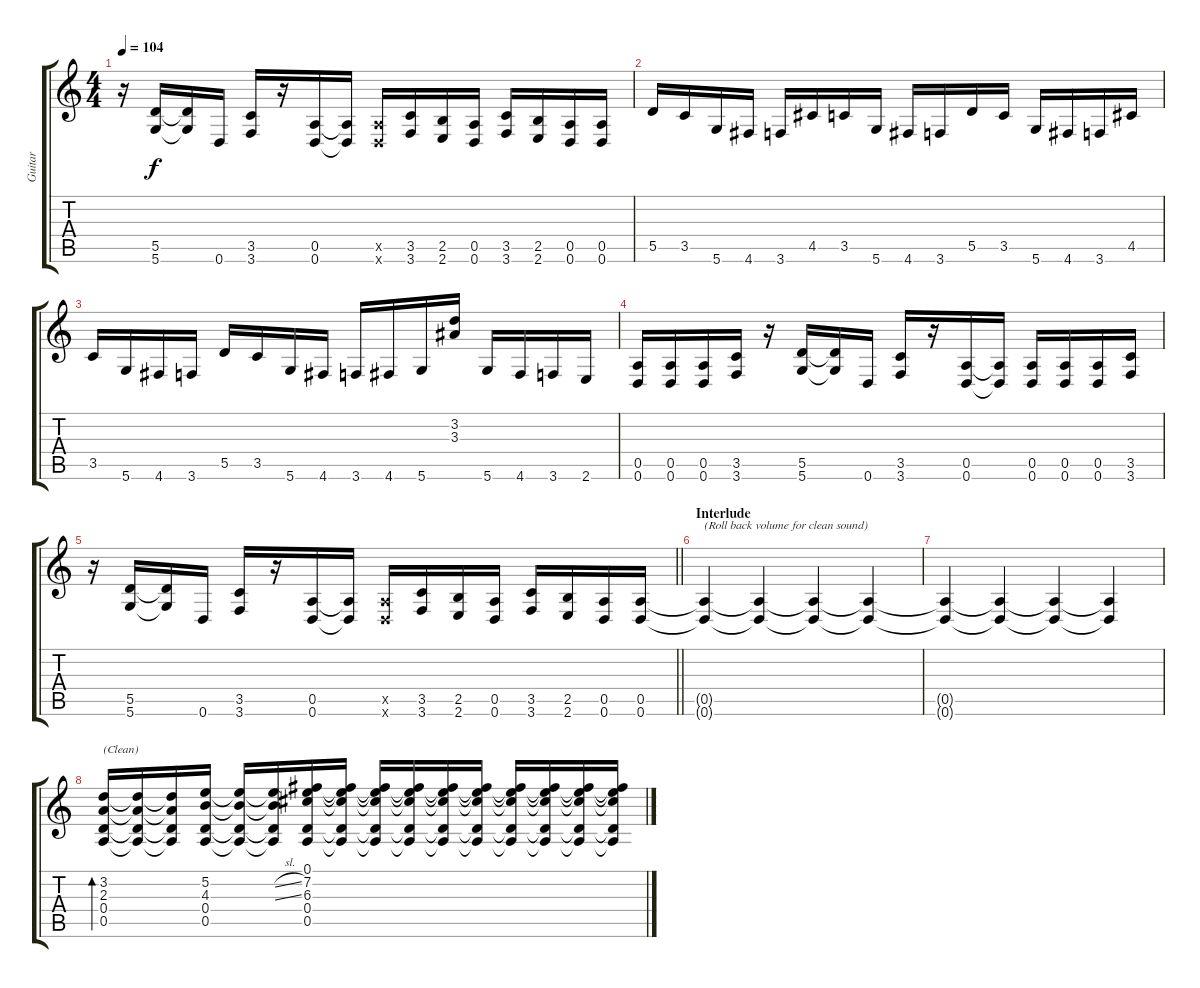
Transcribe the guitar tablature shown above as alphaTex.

\track ("Guitar" "Guitar") {instrument overdrivenguitar}
\staff {score tabs}
\tuning (E4 B3 G3 D3 A2 D2) {hide}
\ts (4 4)
\tempo 104
\clef g2
\ks c
r.16{dy f} (5.5 5.6).16 (5.5{t} 5.6{t}).16 0.6.16 (3.5 3.6).16 r.16 (0.5 0.6).16 (0.5{t} 0.6{t}).16 (0.5{x} 0.6{x}).16 (3.5 3.6).16 (2.5 2.6).16 (0.5 0.6).16 (3.5 3.6).16 (2.5 2.6).16 (0.5 0.6).16 (0.5 0.6).16 |
5.5.16 3.5.16 5.6.16 4.6.16 3.6.16 4.5.16 3.5.16 5.6.16 4.6.16 3.6.16 5.5.16 3.5.16 5.6.16 4.6.16 3.6.16 4.5.16 |
3.5.16 5.6.16 4.6.16 3.6.16 5.5.16 3.5.16 5.6.16 4.6.16 3.6.16 4.6.16 5.6.16 (3.2 3.3).16 5.6.16 4.6.16 3.6.16 2.6.16 |
(0.5 0.6).16 (0.5 0.6).16 (0.5 0.6).16 (3.5 3.6).16 r.16 (5.5 5.6).16 (5.5{t} 5.6{t}).16 0.6.16 (3.5 3.6).16 r.16 (0.5 0.6).16 (0.5{t} 0.6{t}).16 (0.5 0.6).16 (0.5 0.6).16 (0.5 0.6).16 (3.5 3.6).16 |
\barLineRight lightlight
r.16 (5.5 5.6).16 (5.5{t} 5.6{t}).16 0.6.16 (3.5 3.6).16 r.16 (0.5 0.6).16 (0.5{t} 0.6{t}).16 (0.5{x} 0.6{x}).16 (3.5 3.6).16 (2.5 2.6).16 (0.5 0.6).16 (3.5 3.6).16 (2.5 2.6).16 (0.5 0.6).16 (0.5 0.6).16 |
\section ("" "Interlude")
(0.5{t} 0.6{t}).4{txt "(Roll back volume for clean sound)" volume 2} (0.5{t} 0.6{t}).4 (0.5{t} 0.6{t}).4 (0.5{t} 0.6{t}).4 |
(0.5{t} 0.6{t}).4 (0.5{t} 0.6{t}).4 (0.5{t} 0.6{t}).4 (0.5{t} 0.6{t}).4 |
(3.2 2.3 0.4 0.5).16{bd 120 txt "(Clean)" volume 13 instrument electricguitarclean} (3.2{t} 2.3{t} 0.4{t} 0.5{t}).16 (3.2{t} 2.3{t} 0.4{t} 0.5{t}).16 (5.2 4.3 0.4 0.5).16 (5.2{t} 4.3{t} 0.4{t} 0.5{t}).16 (5.2{sl t} 4.3{sl t} 0.4{t} 0.5{t}).16 (0.1 7.2 6.3 0.4 0.5).16 (0.1{t} 7.2{t} 6.3{t} 0.4{t} 0.5{t}).16 (0.1{t} 7.2{t} 6.3{t} 0.4{t} 0.5{t}).16 (0.1{t} 7.2{t} 6.3{t} 0.4{t} 0.5{t}).16 (0.1{t} 7.2{t} 6.3{t} 0.4{t} 0.5{t}).16 (0.1{t} 7.2{t} 6.3{t} 0.4{t} 0.5{t}).16 (0.1{t} 7.2{t} 6.3{t} 0.4{t} 0.5{t}).16 (0.1{t} 7.2{t} 6.3{t} 0.4{t} 0.5{t}).16 (0.1{t} 7.2{t} 6.3{t} 0.4{t} 0.5{t}).16 (0.1{t} 7.2{t} 6.3{t} 0.4{t} 0.5{t}).16
